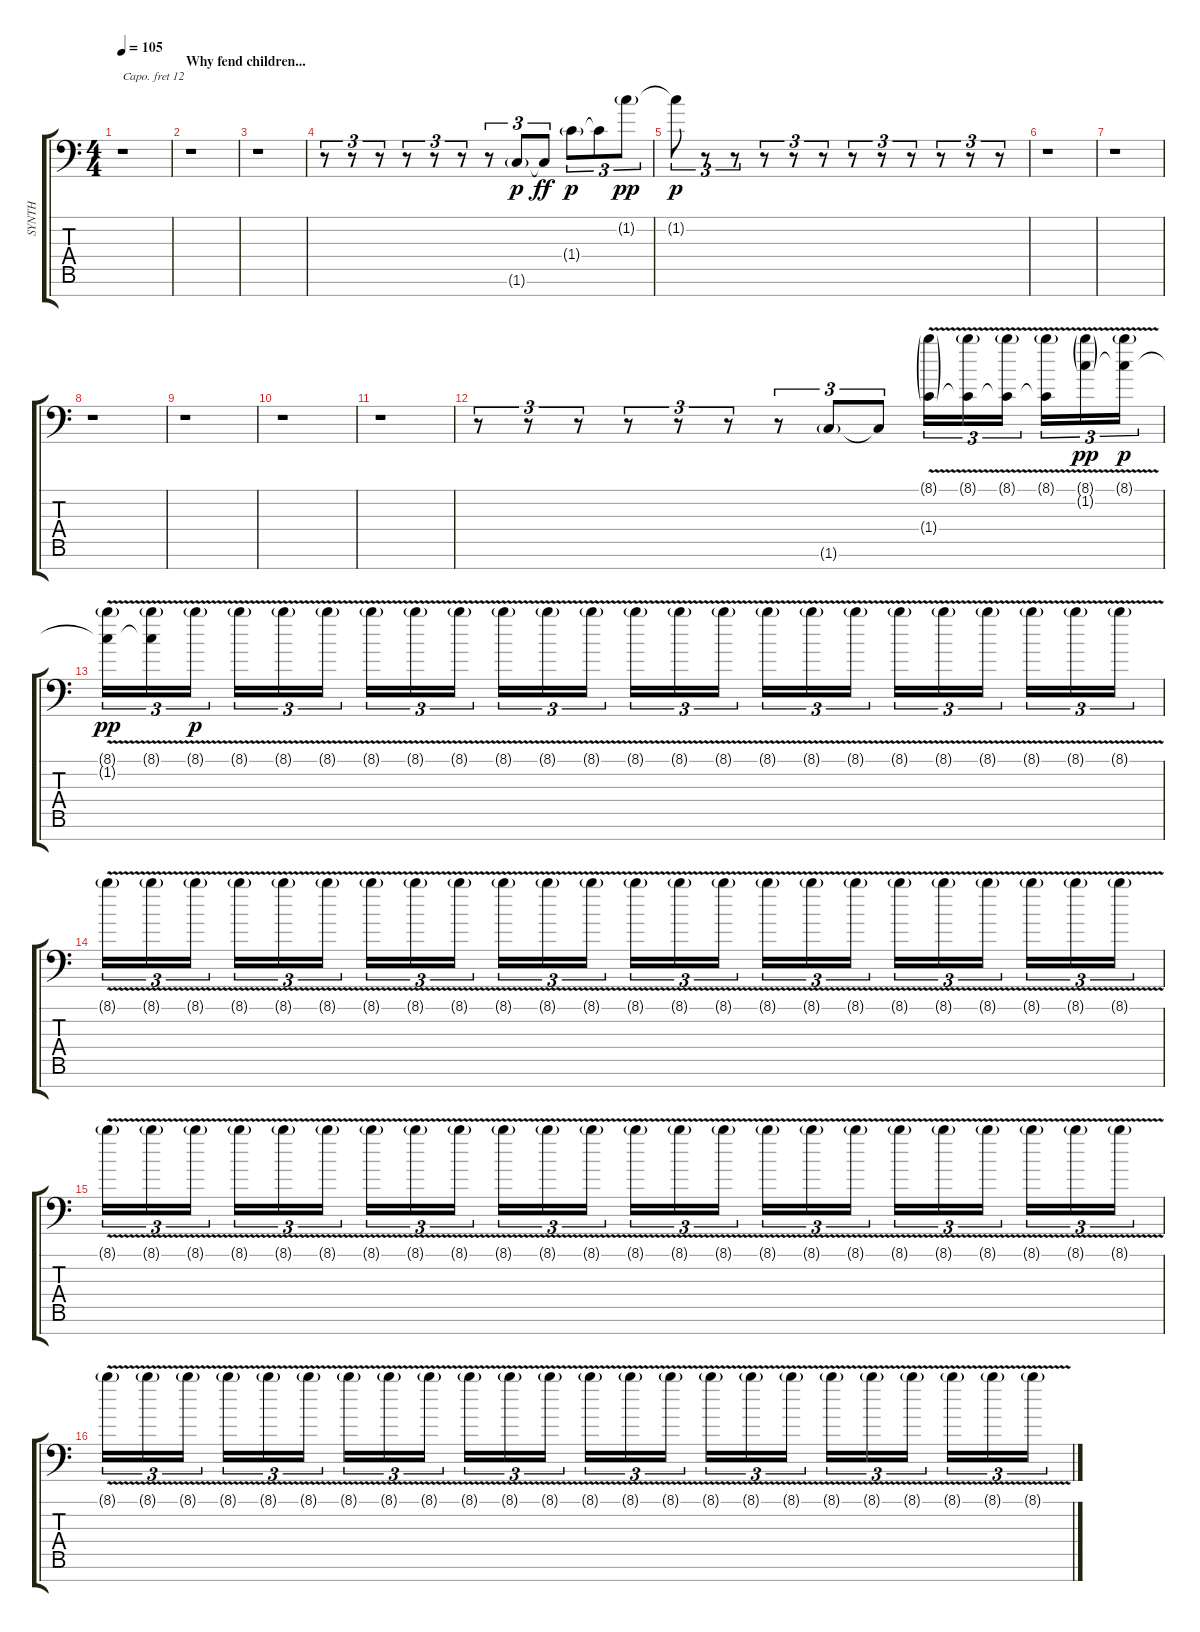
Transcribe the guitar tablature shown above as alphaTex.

\track ("SYNTH" "SYNTH") {instrument synthbrass2}
\staff {score tabs}
\capo 12
\tuning (Eb4 B3 Gb3 B2 Gb2 B1 B-1) {hide}
\ts (4 4)
\tempo 105
\clef f4
\ks c
r.1{dy p} |
\section ("" "Why fend children...")
r.1 |
r.1 |
r.8{tu (3 2)} r.8{tu (3 2)} r.8{tu (3 2)} r.8{tu (3 2)} r.8{tu (3 2)} r.8{tu (3 2)} r.8{tu (3 2)} 1.6{g}.8{tu (3 2)} 1.6{t}.8{tu (3 2) dy ff} 1.4{g}.8{tu (3 2) dy p} 1.4{t}.8{tu (3 2)} 1.2{g}.8{tu (3 2) dy pp} |
1.2{t}.8{tu (3 2) dy p} r.8{tu (3 2)} r.8{tu (3 2)} r.8{tu (3 2)} r.8{tu (3 2)} r.8{tu (3 2)} r.8{tu (3 2)} r.8{tu (3 2)} r.8{tu (3 2)} r.8{tu (3 2)} r.8{tu (3 2)} r.8{tu (3 2)} |
r.1 |
r.1 |
r.1 |
r.1 |
r.1 |
r.1 |
r.8{tu (3 2)} r.8{tu (3 2)} r.8{tu (3 2)} r.8{tu (3 2)} r.8{tu (3 2)} r.8{tu (3 2)} r.8{tu (3 2)} 1.6{g}.8{tu (3 2)} 1.6{t}.8{tu (3 2)} (8.1{v g} 1.4{g}).16{tu (3 2)} (8.1{v g} 1.4{t}).16{tu (3 2)} (8.1{v g} 1.4{t}).16{tu (3 2) beam splitsecondary} (8.1{v g} 1.4{t}).16{tu (3 2)} (8.1{v g} 1.2{g}).16{tu (3 2) dy pp} (8.1{v g} 1.2{t}).16{tu (3 2) dy p} |
(8.1{v g} 1.2{t}).16{tu (3 2) dy pp} (8.1{v g} 1.2{t}).16{tu (3 2)} 8.1{v g}.16{tu (3 2) dy p beam splitsecondary} 8.1{v g}.16{tu (3 2)} 8.1{v g}.16{tu (3 2)} 8.1{v g}.16{tu (3 2)} 8.1{v g}.16{tu (3 2)} 8.1{v g}.16{tu (3 2)} 8.1{v g}.16{tu (3 2) beam splitsecondary} 8.1{v g}.16{tu (3 2)} 8.1{v g}.16{tu (3 2)} 8.1{v g}.16{tu (3 2)} 8.1{v g}.16{tu (3 2)} 8.1{v g}.16{tu (3 2)} 8.1{v g}.16{tu (3 2) beam splitsecondary} 8.1{v g}.16{tu (3 2)} 8.1{v g}.16{tu (3 2)} 8.1{v g}.16{tu (3 2)} 8.1{v g}.16{tu (3 2)} 8.1{v g}.16{tu (3 2)} 8.1{v g}.16{tu (3 2) beam splitsecondary} 8.1{v g}.16{tu (3 2)} 8.1{v g}.16{tu (3 2)} 8.1{v g}.16{tu (3 2)} |
8.1{v g}.16{tu (3 2)} 8.1{v g}.16{tu (3 2)} 8.1{v g}.16{tu (3 2) beam splitsecondary} 8.1{v g}.16{tu (3 2)} 8.1{v g}.16{tu (3 2)} 8.1{v g}.16{tu (3 2)} 8.1{v g}.16{tu (3 2)} 8.1{v g}.16{tu (3 2)} 8.1{v g}.16{tu (3 2) beam splitsecondary} 8.1{v g}.16{tu (3 2)} 8.1{v g}.16{tu (3 2)} 8.1{v g}.16{tu (3 2)} 8.1{v g}.16{tu (3 2)} 8.1{v g}.16{tu (3 2)} 8.1{v g}.16{tu (3 2) beam splitsecondary} 8.1{v g}.16{tu (3 2)} 8.1{v g}.16{tu (3 2)} 8.1{v g}.16{tu (3 2)} 8.1{v g}.16{tu (3 2)} 8.1{v g}.16{tu (3 2)} 8.1{v g}.16{tu (3 2) beam splitsecondary} 8.1{v g}.16{tu (3 2)} 8.1{v g}.16{tu (3 2)} 8.1{v g}.16{tu (3 2)} |
8.1{v g}.16{tu (3 2)} 8.1{v g}.16{tu (3 2)} 8.1{v g}.16{tu (3 2) beam splitsecondary} 8.1{v g}.16{tu (3 2)} 8.1{v g}.16{tu (3 2)} 8.1{v g}.16{tu (3 2)} 8.1{v g}.16{tu (3 2)} 8.1{v g}.16{tu (3 2)} 8.1{v g}.16{tu (3 2) beam splitsecondary} 8.1{v g}.16{tu (3 2)} 8.1{v g}.16{tu (3 2)} 8.1{v g}.16{tu (3 2)} 8.1{v g}.16{tu (3 2)} 8.1{v g}.16{tu (3 2)} 8.1{v g}.16{tu (3 2) beam splitsecondary} 8.1{v g}.16{tu (3 2)} 8.1{v g}.16{tu (3 2)} 8.1{v g}.16{tu (3 2)} 8.1{v g}.16{tu (3 2)} 8.1{v g}.16{tu (3 2)} 8.1{v g}.16{tu (3 2) beam splitsecondary} 8.1{v g}.16{tu (3 2)} 8.1{v g}.16{tu (3 2)} 8.1{v g}.16{tu (3 2)} |
8.1{v g}.16{tu (3 2)} 8.1{v g}.16{tu (3 2)} 8.1{v g}.16{tu (3 2) beam splitsecondary} 8.1{v g}.16{tu (3 2)} 8.1{v g}.16{tu (3 2)} 8.1{v g}.16{tu (3 2)} 8.1{v g}.16{tu (3 2)} 8.1{v g}.16{tu (3 2)} 8.1{v g}.16{tu (3 2) beam splitsecondary} 8.1{v g}.16{tu (3 2)} 8.1{v g}.16{tu (3 2)} 8.1{v g}.16{tu (3 2)} 8.1{v g}.16{tu (3 2)} 8.1{v g}.16{tu (3 2)} 8.1{v g}.16{tu (3 2) beam splitsecondary} 8.1{v g}.16{tu (3 2)} 8.1{v g}.16{tu (3 2)} 8.1{v g}.16{tu (3 2)} 8.1{v g}.16{tu (3 2)} 8.1{v g}.16{tu (3 2)} 8.1{v g}.16{tu (3 2) beam splitsecondary} 8.1{v g}.16{tu (3 2)} 8.1{v g}.16{tu (3 2)} 8.1{v g}.16{tu (3 2)}
